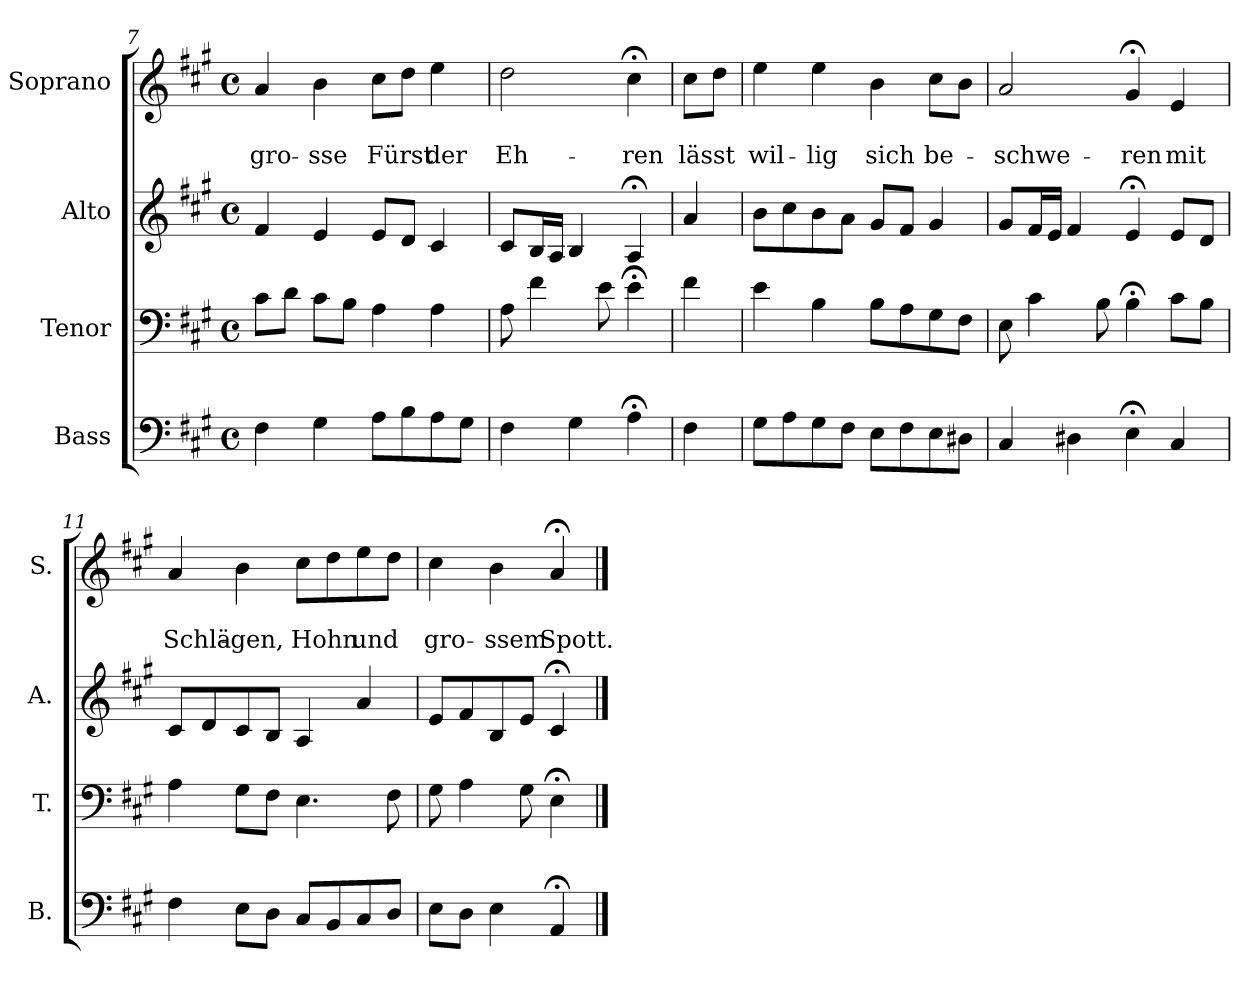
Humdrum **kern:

**kern	**kern	**kern	**kern	**text	**text
*part4	*part3	*part2	*part1	*part1	*part1
*staff4	*staff3	*staff2	*staff1	*staff1	*staff1
*I"Bass	*I"Tenor	*I"Alto	*I"Soprano	*	*
*I'B.	*I'T.	*I'A.	*I'S.	*	*
*clefF4	*clefF4	*clefG2	*clefG2	*	*
*k[f#c#g#]	*k[f#c#g#]	*k[f#c#g#]	*k[f#c#g#]	*	*
*A:	*A:	*A:	*A:	*	*
*M4/4	*M4/4	*M4/4	*M4/4	*	*
*met(c)	*met(c)	*met(c)	*met(c)	*	*
=7	=7	=7	=7	=7	=7
4F#\	8c#\L	4f#/	4a/	.	gro-
.	8d\J	.	.	.	.
4G#\	8c#\L	4e/	4b\	.	-sse
.	8B\J	.	.	.	.
8A\L	4A\	8e/L	8cc#\L	.	Fürst
8B\	.	8d/J	8dd\J	.	.
8A\	4A\	4c#/	4ee\	.	der
8G#\J	.	.	.	.	.
=8	=8	=8	=8	=8	=8
4F#\	8A\	8c#/L	2dd\	.	Eh-
.	4f#\	16B/L	.	.	.
.	.	16A/JJ	.	.	.
4G#\	.	4B/	.	.	.
.	8e\	.	.	.	.
4A;<\	4e;<\	4A;</	4cc#;<\	.	-ren
!!LO:PB:g=z
=8a	=8a	=8a	=8a	=8a	=8a
4F#\	4f#\	4a/	8cc#\L	.	lässt
.	.	.	8dd\J	.	.
=9	=9	=9	=9	=9	=9
8G#\L	4e\	8b\L	4ee\	.	wil-
8A\	.	8cc#\	.	.	.
8G#\	4B\	8b\	4ee\	.	-lig
8F#\J	.	8a\J	.	.	.
8E\L	8B\L	8g#/L	4b\	.	sich
8F#\	8A\	8f#/J	.	.	.
8E\	8G#\	4g#/	8cc#\L	.	be-
8D#X\J	8F#\J	.	8b\J	.	.
=10	=10	=10	=10	=10	=10
4C#/	8E\	8g#/L	2a/	.	-schwe-
.	4c#\	16f#/L	.	.	.
.	.	16e/JJ	.	.	.
4D#X\	.	4f#/	.	.	.
.	8B\	.	.	.	.
4E;<\	4B;<\	4e;</	4g#;</	.	-ren
4C#/	8c#\L	8e/L	4e/	.	mit
.	8B\J	8d/J	.	.	.
=11	=11	=11	=11	=11	=11
4F#\	4A\	8c#/L	4a/	.	Schlä-
.	.	8d/	.	.	.
8E\L	8G#\L	8c#/	4b\	.	-gen,
8D\J	8F#\J	8B/J	.	.	.
8C#/L	4.E\	4A/	8cc#\L	.	Hohn
8BB/	.	.	8dd\	.	.
8C#/	.	4a/	8ee\	.	und
8D/J	8F#\	.	8dd\J	.	.
=12	=12	=12	=12	=12	=12
8E\L	8G#\	8e/L	4cc#\	.	gro-
8D\J	4A\	8f#/	.	.	.
4E\	.	8B/	4b\	.	-ssem
.	8G#\	8e/J	.	.	.
4AA;</	4E;<\	4c#;</	4a;</	.	Spott.
==	==	==	==	==	==
*-	*-	*-	*-	*-	*-
